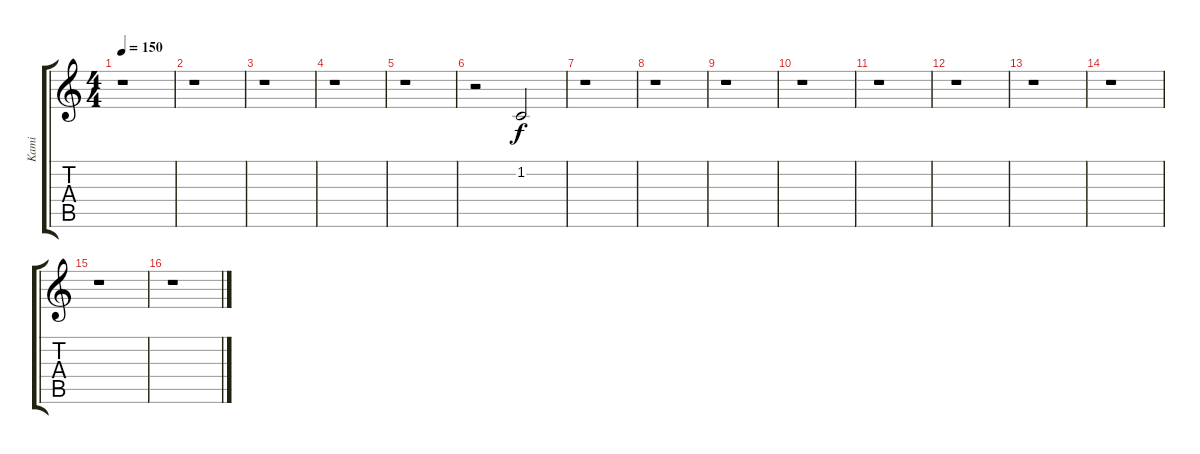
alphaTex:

\track ("Kami" "Kami") {instrument reversecymbal}
\staff {score tabs}
\tuning (E4 B3 G3 D3 A2 E2) {hide}
\ts (4 4)
\tempo 150
\clef g2
\ks c
r.1{dy mf} |
r.1 |
r.1 |
r.1 |
r.1 |
r.2 1.2.2{dy f instrument reversecymbal} |
r.1 |
r.1 |
r.1 |
r.1 |
r.1 |
r.1 |
r.1 |
r.1 |
r.1 |
r.1
